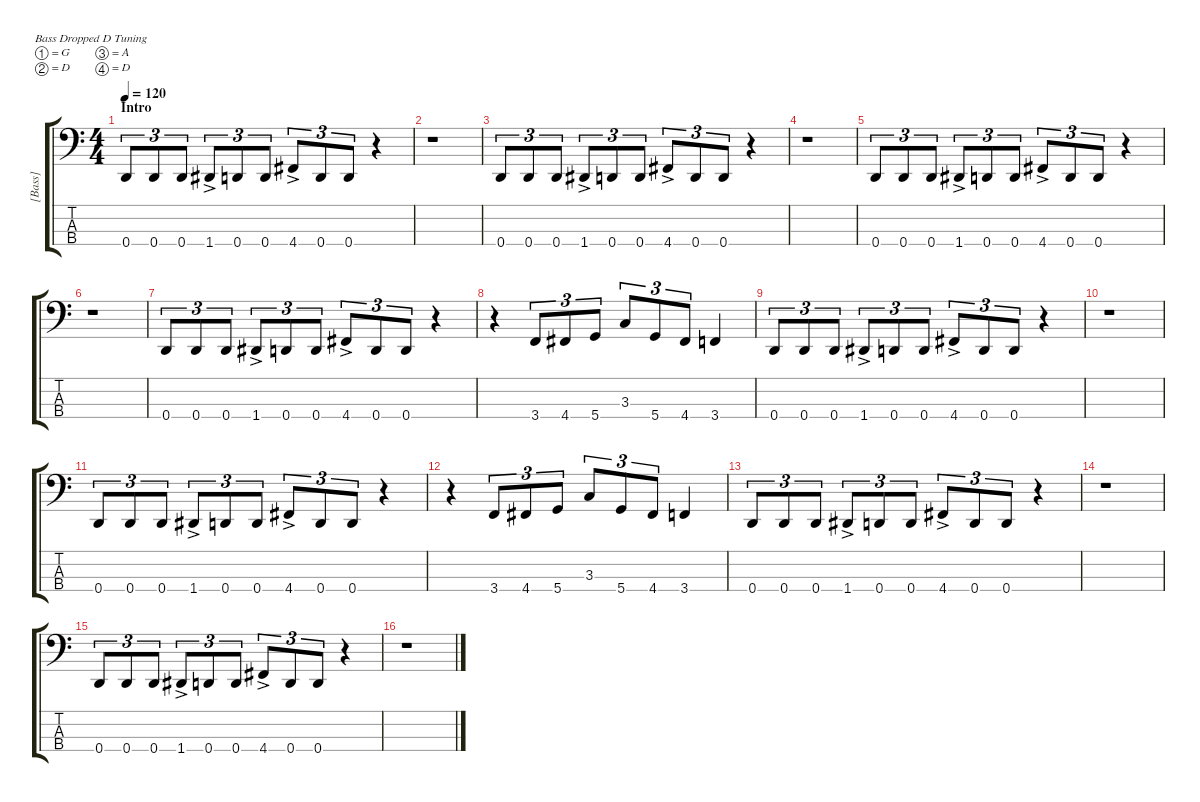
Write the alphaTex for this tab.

\hideDynamics
\bracketExtendMode groupsimilarinstruments
\firstSystemTrackNameMode fullname
\otherSystemsTrackNameMode fullname
\otherSystemsTrackNameOrientation horizontal
\track ("[Bass]" "E-Bass") {instrument electricbassfinger}
\staff {score tabs}
\tuning (G2 D2 A1 D1)
\ts (4 4)
\beaming (8 2 2 2 2)
\section ("" "Intro")
\tempo 120
\clef f4
\ks c
0.4.8{tu (3 2) dy f instrument electricbassfinger} 0.4.8{tu (3 2)} 0.4.8{tu (3 2)} 1.4{ac}.8{tu (3 2)} 0.4.8{tu (3 2)} 0.4.8{tu (3 2)} 4.4{ac}.8{tu (3 2)} 0.4.8{tu (3 2)} 0.4.8{tu (3 2)} r.4 |
r.1 |
0.4.8{tu (3 2)} 0.4.8{tu (3 2)} 0.4.8{tu (3 2)} 1.4{ac}.8{tu (3 2)} 0.4.8{tu (3 2)} 0.4.8{tu (3 2)} 4.4{ac}.8{tu (3 2)} 0.4.8{tu (3 2)} 0.4.8{tu (3 2)} r.4 |
r.1 |
0.4.8{tu (3 2)} 0.4.8{tu (3 2)} 0.4.8{tu (3 2)} 1.4{ac}.8{tu (3 2)} 0.4.8{tu (3 2)} 0.4.8{tu (3 2)} 4.4{ac}.8{tu (3 2)} 0.4.8{tu (3 2)} 0.4.8{tu (3 2)} r.4 |
r.1 |
0.4.8{tu (3 2)} 0.4.8{tu (3 2)} 0.4.8{tu (3 2)} 1.4{ac}.8{tu (3 2)} 0.4.8{tu (3 2)} 0.4.8{tu (3 2)} 4.4{ac}.8{tu (3 2)} 0.4.8{tu (3 2)} 0.4.8{tu (3 2)} r.4 |
r.4 3.4.8{tu (3 2)} 4.4.8{tu (3 2)} 5.4.8{tu (3 2)} 3.3.8{tu (3 2)} 5.4.8{tu (3 2)} 4.4.8{tu (3 2)} 3.4.4 |
0.4.8{tu (3 2)} 0.4.8{tu (3 2)} 0.4.8{tu (3 2)} 1.4{ac}.8{tu (3 2)} 0.4.8{tu (3 2)} 0.4.8{tu (3 2)} 4.4{ac}.8{tu (3 2)} 0.4.8{tu (3 2)} 0.4.8{tu (3 2)} r.4 |
r.1 |
0.4.8{tu (3 2)} 0.4.8{tu (3 2)} 0.4.8{tu (3 2)} 1.4{ac}.8{tu (3 2)} 0.4.8{tu (3 2)} 0.4.8{tu (3 2)} 4.4{ac}.8{tu (3 2)} 0.4.8{tu (3 2)} 0.4.8{tu (3 2)} r.4 |
r.4 3.4.8{tu (3 2)} 4.4.8{tu (3 2)} 5.4.8{tu (3 2)} 3.3.8{tu (3 2)} 5.4.8{tu (3 2)} 4.4.8{tu (3 2)} 3.4.4 |
0.4.8{tu (3 2)} 0.4.8{tu (3 2)} 0.4.8{tu (3 2)} 1.4{ac}.8{tu (3 2)} 0.4.8{tu (3 2)} 0.4.8{tu (3 2)} 4.4{ac}.8{tu (3 2)} 0.4.8{tu (3 2)} 0.4.8{tu (3 2)} r.4 |
r.1 |
0.4.8{tu (3 2)} 0.4.8{tu (3 2)} 0.4.8{tu (3 2)} 1.4{ac}.8{tu (3 2)} 0.4.8{tu (3 2)} 0.4.8{tu (3 2)} 4.4{ac}.8{tu (3 2)} 0.4.8{tu (3 2)} 0.4.8{tu (3 2)} r.4 |
r.1
